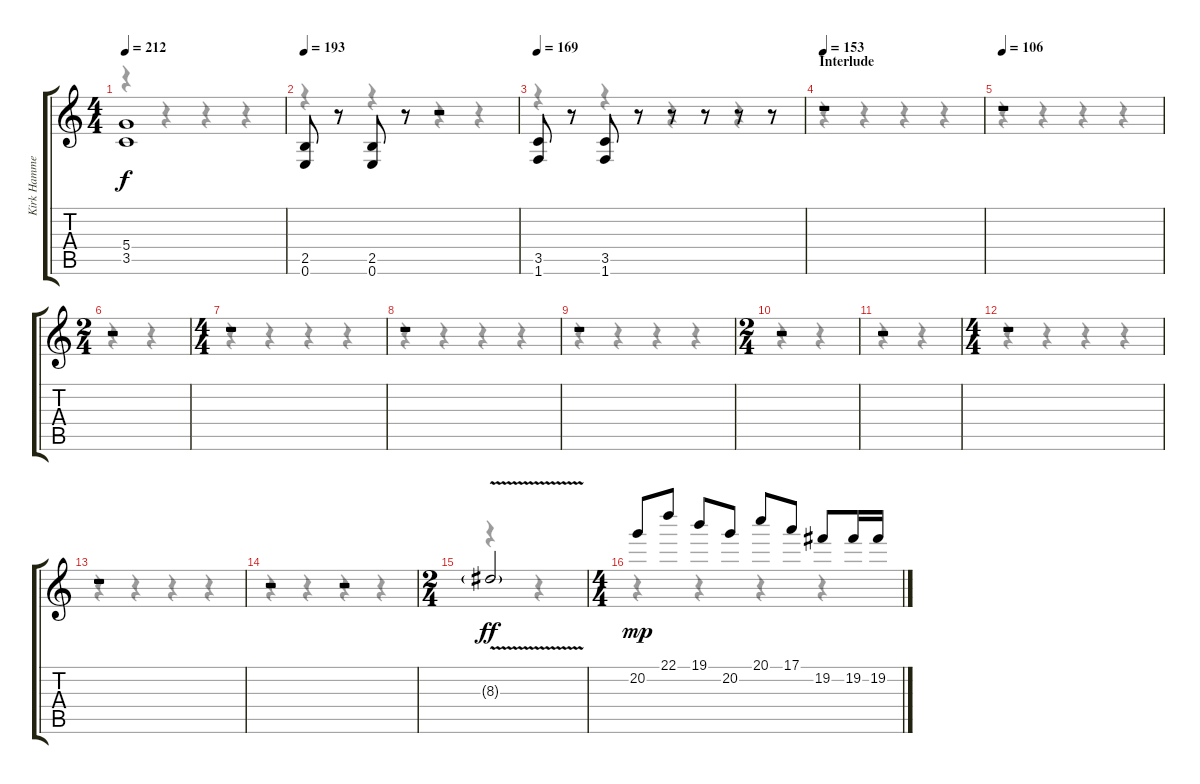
\track ("Kirk Hammett" "Kirk Hamme") {instrument distortionguitar}
\staff {score tabs}
\tuning (E4 B3 G3 D3 A2 E2) {hide}
\voice
\ts (4 4)
\tempo 212
\clef g2
\ks c
(5.4{t} 3.5{t}).1{dy f} |
\tempo 193
(2.5 0.6).8 r.8 (2.5 0.6).8 r.8 r.2 |
\tempo 169
(3.5 1.6).8 r.8 (3.5 1.6).8 r.8 r.8 r.8 r.8 r.8 |
\section ("" "Interlude")
\tempo 153
r.1 |
\tempo 106
r.1 |
\ts (2 4)
r.2 |
\ts (4 4)
r.1 |
r.1 |
r.1 |
\ts (2 4)
r.2 |
r.2 |
\ts (4 4)
r.1 |
r.1 |
r.2 r.2 |
\ts (2 4)
8.3{v g}.2{dy ff} |
\ts (4 4)
20.2.8{dy mp} 22.1.8 19.1.8 20.2.8 20.1.8 17.1.8 19.2.8 19.2.16 19.2.16
\voice
\clef g2
\ottava regular
\simile none
\ks c
r.4{dy f} r.4 r.4 r.4 |
r.4 r.4 r.4 r.4 |
r.4 r.4 r.4 r.4 |
r.4 r.4 r.4 r.4 |
r.4 r.4 r.4 r.4 |
r.4 r.4 |
r.4 r.4 r.4 r.4 |
r.4 r.4 r.4 r.4 |
r.4 r.4 r.4 r.4 |
r.4 r.4 |
r.4 r.4 |
r.4 r.4 r.4 r.4 |
r.4 r.4 r.4 r.4 |
r.4 r.4 r.4 r.4 |
r.4 r.4 |
r.4 r.4 r.4 r.4
